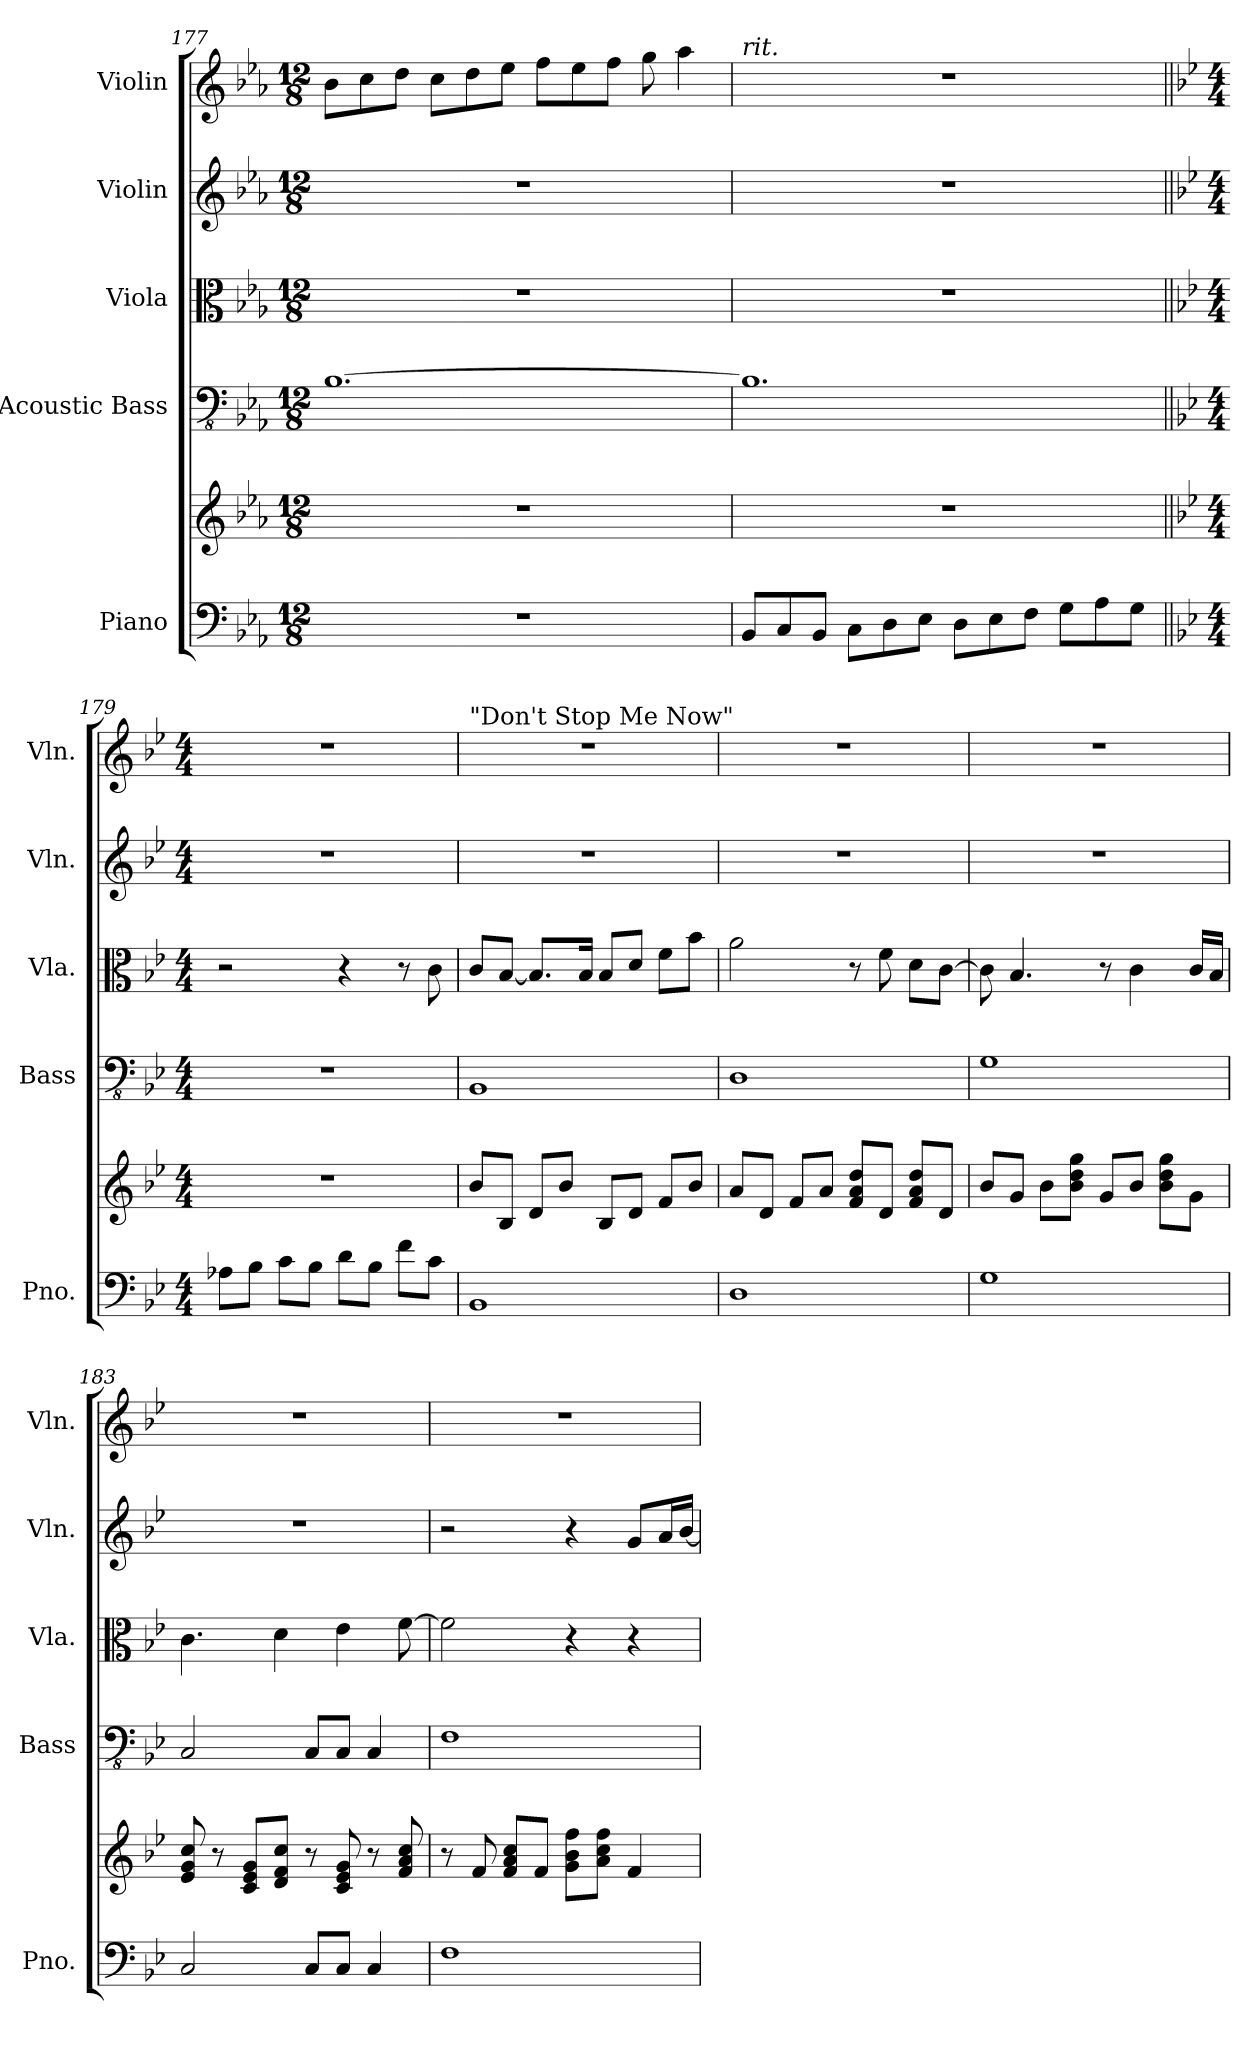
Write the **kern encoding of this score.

**kern	**kern	**kern	**kern	**kern	**kern
*part5	*part5	*part4	*part3	*part2	*part1
*staff6	*staff5	*staff4	*staff3	*staff2	*staff1
*I"Piano	*	*I"Acoustic Bass	*I"Viola	*I"Violin	*I"Violin
*I'Pno.	*	*I'Bass	*I'Vla.	*I'Vln.	*I'Vln.
*clefF4	*clefG2	*clefFv4	*clefC3	*clefG2	*clefG2
*k[b-e-a-]	*k[b-e-a-]	*k[b-e-a-]	*k[b-e-a-]	*k[b-e-a-]	*k[b-e-a-]
*M12/8	*M12/8	*M12/8	*M12/8	*M12/8	*M12/8
=177	=177	=177	=177	=177	=177
1.r	1.r	[1.BB-	1.r	1.r	8b-\L
.	.	.	.	.	8cc\
.	.	.	.	.	8dd\J
.	.	.	.	.	8cc\L
.	.	.	.	.	8dd\
.	.	.	.	.	8ee-\J
.	.	.	.	.	8ff\L
.	.	.	.	.	8ee-\
.	.	.	.	.	8ff\J
.	.	.	.	.	8gg\
.	.	.	.	.	4aa-\
!!LO:LB:g=z
=178	=178	=178	=178	=178	=178
!	!	!	!	!	!LO:TX:a:i:t=rit.
8BB-/L	1.r	1.BB-]	1.r	1.r	1.r
8C/	.	.	.	.	.
8BB-/J	.	.	.	.	.
8C\L	.	.	.	.	.
8D\	.	.	.	.	.
8E-\J	.	.	.	.	.
8D\L	.	.	.	.	.
8E-\	.	.	.	.	.
8F\J	.	.	.	.	.
8G\L	.	.	.	.	.
8A-\	.	.	.	.	.
8G\J	.	.	.	.	.
=179||	=179||	=179||	=179||	=179||	=179||
*k[b-e-]	*k[b-e-]	*k[b-e-]	*k[b-e-]	*k[b-e-]	*k[b-e-]
*M4/4	*M4/4	*M4/4	*M4/4	*M4/4	*M4/4
8A-X\L	1r	1r	2r	1r	1r
8B-\J	.	.	.	.	.
8c\L	.	.	.	.	.
8B-\J	.	.	.	.	.
8d\L	.	.	4r	.	.
8B-\J	.	.	.	.	.
8f\L	.	.	8r	.	.
8c\J	.	.	8c\	.	.
=180	=180	=180	=180	=180	=180
!	!	!	!	!	!LO:TX:a:t="Don't Stop Me Now"
1BB-	8b-/L	1BBB-	8c/L	1r	1r
.	8B-/J	.	[8B-/J	.	.
.	8d/L	.	8.B-/L]	.	.
.	8b-/J	.	.	.	.
.	.	.	16B-/Jk	.	.
.	8B-/L	.	8B-/L	.	.
.	8d/J	.	8d/J	.	.
.	8f/L	.	8f\L	.	.
.	8b-/J	.	8b-\J	.	.
=181	=181	=181	=181	=181	=181
1D	8a/L	1DD	2a\	1r	1r
.	8d/J	.	.	.	.
.	8f/L	.	.	.	.
.	8a/J	.	.	.	.
.	8f/ 8a/ 8dd/L	.	8r	.	.
.	8d/J	.	8f\	.	.
.	8f/ 8a/ 8dd/L	.	8d\L	.	.
.	8d/J	.	[8c\J	.	.
=182	=182	=182	=182	=182	=182
1G	8b-/L	1GG	8c\]	1r	1r
.	8g/J	.	4.B-/	.	.
.	8b-\L	.	.	.	.
.	8b-\ 8dd\ 8gg\J	.	.	.	.
.	8g/L	.	8r	.	.
.	8b-/J	.	4c\	.	.
.	8b-\ 8dd\ 8gg\L	.	.	.	.
.	8g\J	.	16c/LL	.	.
.	.	.	16B-/JJ	.	.
!!LO:LB:g=z
=183	=183	=183	=183	=183	=183
2C/	8e-/ 8g/ 8cc/	2CC/	4.c\	1r	1r
.	8r	.	.	.	.
.	8c/ 8e-/ 8g/L	.	.	.	.
.	8d/ 8f/ 8cc/J	.	4d\	.	.
8C/L	8r	8CC/L	.	.	.
8C/J	8c/ 8e-/ 8g/	8CC/J	4e-\	.	.
4C/	8r	4CC/	.	.	.
.	8f/ 8a/ 8cc/	.	[8f\	.	.
=184	=184	=184	=184	=184	=184
1F	8r	1FF	2f\]	2r	1r
.	8f/	.	.	.	.
.	8f/ 8a/ 8cc/L	.	.	.	.
.	8f/J	.	.	.	.
.	8g\ 8b-\ 8ff\L	.	4r	4r	.
.	8a\ 8cc\ 8ff\J	.	.	.	.
.	4f/	.	4r	8g/L	.
.	.	.	.	16a/L	.
.	.	.	.	[16b-/JJ	.
=	=	=	=	=	=
*-	*-	*-	*-	*-	*-
